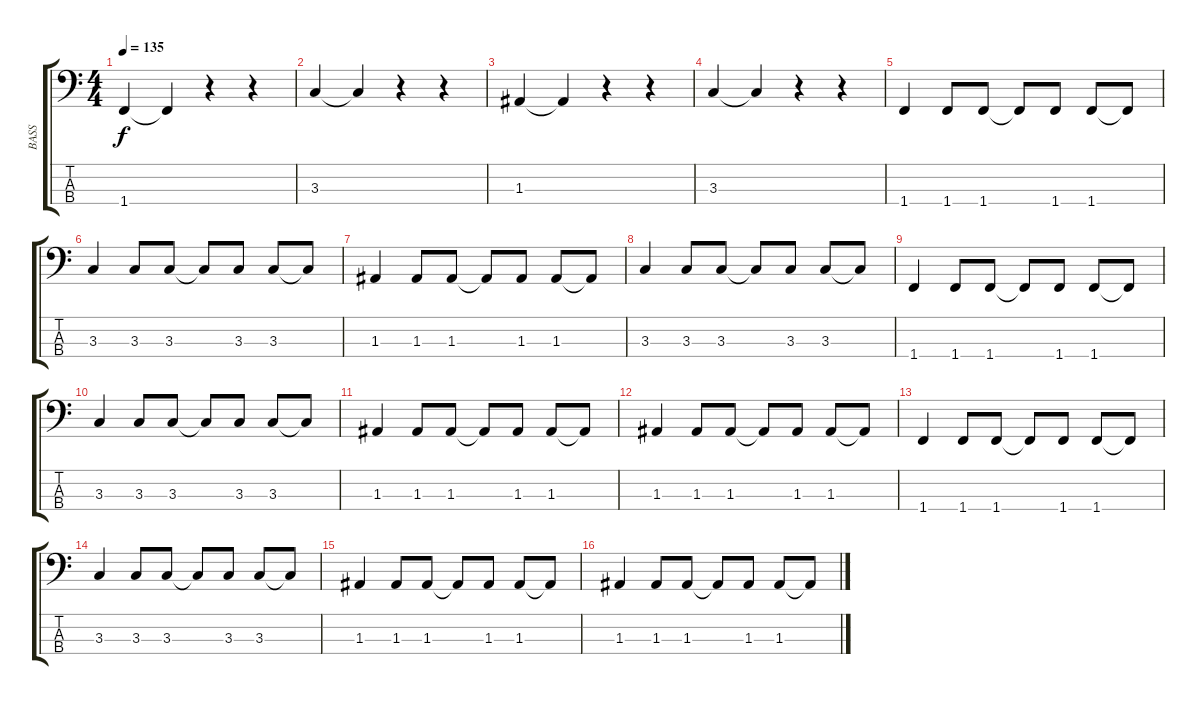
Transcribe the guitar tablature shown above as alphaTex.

\track ("BASS" "BASS") {instrument electricbassfinger}
\staff {score tabs}
\tuning (G2 D2 A1 E1) {hide}
\ts (4 4)
\tempo 135
\clef f4
\ks c
1.4.4{dy f instrument electricbassfinger} 1.4{t}.4 r.4 r.4 |
3.3.4 3.3{t}.4 r.4 r.4 |
1.3.4 1.3{t}.4 r.4 r.4 |
3.3.4 3.3{t}.4 r.4 r.4 |
1.4.4 1.4.8 1.4.8 1.4{t}.8 1.4.8 1.4.8 1.4{t}.8 |
3.3.4 3.3.8 3.3.8 3.3{t}.8 3.3.8 3.3.8 3.3{t}.8 |
1.3.4 1.3.8 1.3.8 1.3{t}.8 1.3.8 1.3.8 1.3{t}.8 |
3.3.4 3.3.8 3.3.8 3.3{t}.8 3.3.8 3.3.8 3.3{t}.8 |
1.4.4 1.4.8 1.4.8 1.4{t}.8 1.4.8 1.4.8 1.4{t}.8 |
3.3.4 3.3.8 3.3.8 3.3{t}.8 3.3.8 3.3.8 3.3{t}.8 |
1.3.4 1.3.8 1.3.8 1.3{t}.8 1.3.8 1.3.8 1.3{t}.8 |
1.3.4 1.3.8 1.3.8 1.3{t}.8 1.3.8 1.3.8 1.3{t}.8 |
1.4.4 1.4.8 1.4.8 1.4{t}.8 1.4.8 1.4.8 1.4{t}.8 |
3.3.4 3.3.8 3.3.8 3.3{t}.8 3.3.8 3.3.8 3.3{t}.8 |
1.3.4 1.3.8 1.3.8 1.3{t}.8 1.3.8 1.3.8 1.3{t}.8 |
1.3.4 1.3.8 1.3.8 1.3{t}.8 1.3.8 1.3.8 1.3{t}.8
